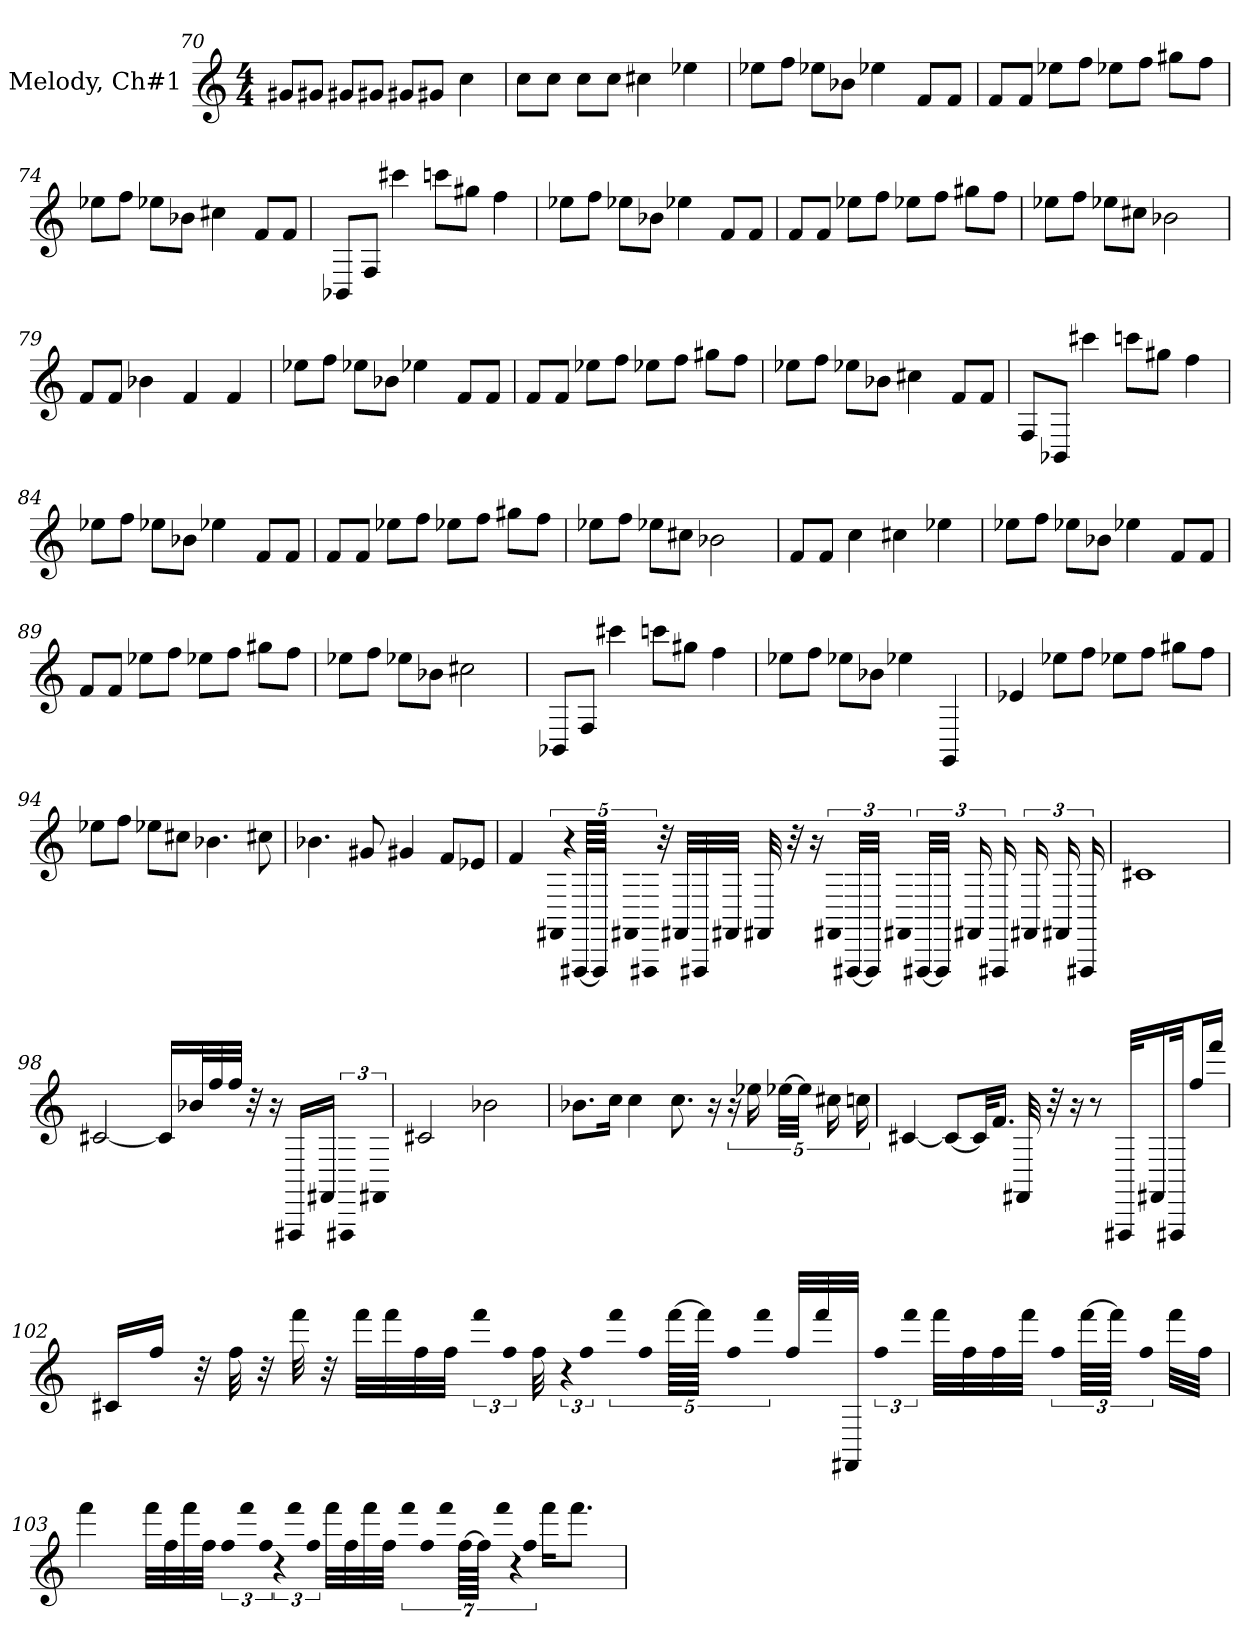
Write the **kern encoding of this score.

**kern
*part1
*staff1
*I"Melody, Ch#1
*M4/4
=70
8g#XL
8g#XJ
8g#XL
8g#XJ
8g#XL
8g#XJ
4cc
=71
8ccL
8ccJ
8ccL
8ccJ
4cc#X
4ee-X
=72
8ee-XL
8ffJ
8ee-XL
8b-XJ
4ee-X
8fL
8fJ
=73
8fL
8fJ
8ee-XL
8ffJ
8ee-XL
8ffJ
8gg#XL
8ffJ
=74
8ee-XL
8ffJ
8ee-XL
8b-XJ
4cc#X
8fL
8fJ
=75
8BB-XL
8FJ
4ccc#X
8cccL
8gg#XJ
4ff
=76
8ee-XL
8ffJ
8ee-XL
8b-XJ
4ee-X
8fL
8fJ
=77
8fL
8fJ
8ee-XL
8ffJ
8ee-XL
8ffJ
8gg#XL
8ffJ
=78
8ee-XL
8ffJ
8ee-XL
8cc#XJ
2b-X
=79
8fL
8fJ
4b-X
4f
4f
=80
8ee-XL
8ffJ
8ee-XL
8b-XJ
4ee-X
8fL
8fJ
=81
8fL
8fJ
8ee-XL
8ffJ
8ee-XL
8ffJ
8gg#XL
8ffJ
=82
8ee-XL
8ffJ
8ee-XL
8b-XJ
4cc#X
8fL
8fJ
=83
8FL
8BB-XJ
4ccc#X
8cccL
8gg#XJ
4ff
=84
8ee-XL
8ffJ
8ee-XL
8b-XJ
4ee-X
8fL
8fJ
=85
8fL
8fJ
8ee-XL
8ffJ
8ee-XL
8ffJ
8gg#XL
8ffJ
=86
8ee-XL
8ffJ
8ee-XL
8cc#XJ
2b-X
=87
8fL
8fJ
4cc
4cc#X
4ee-X
=88
8ee-XL
8ffJ
8ee-XL
8b-XJ
4ee-X
8fL
8fJ
=89
8fL
8fJ
8ee-XL
8ffJ
8ee-XL
8ffJ
8gg#XL
8ffJ
=90
8ee-XL
8ffJ
8ee-XL
8b-XJ
2cc#X
=91
8BB-XL
8FJ
4ccc#X
8cccL
8gg#XJ
4ff
=92
8ee-XL
8ffJ
8ee-XL
8b-XJ
4ee-X
4GG
=93
4e-X
8ee-XL
8ffJ
8ee-XL
8ffJ
8gg#XL
8ffJ
=94
8ee-XL
8ffJ
8ee-XL
8cc#XJ
4.b-X
8cc#X
=95
4.b-X
8g#X
4g#X
8fL
8e-XJ
=96
4f
!LO:N:vis=4
40FF#X
!LO:N:vis=4
40r
[80FFF#XLLLL
80FFF#JJJJ]
!LO:N:vis=4
40FF#X
!LO:N:vis=4
40FFF#X
32r
32FF#XLLL
32FFF#X
32FF#XJJJ
32FF#X
32r
16r
!LO:N:vis=4
24FF#X
[48FFF#XLLL
48FFF#JJJ]
!LO:N:vis=4
24FF#X
[48FFF#XLLL
48FFF#JJJ]
24FF#X
24FFF#X
24FF#X
24FF#X
24FFF#X
=97
1c#X
=98
[2c#X
16c#LL]
32b-XL
32ff
32ffJJJ
32r
16r
16FFF#XLL
16FF#XJJ
!LO:N:vis=4
24.FFF#X
!LO:N:vis=4
24.FF#X
=99
2c#X
2b-X
=100
8.b-XL
16ccJk
4cc
8.cc
16r
20r
20ee-X
[40ee-XLLL
40ee-JJJ]
20cc#X
20cc
=101
[4c#X
8c#L_
32c#KL]
16.fJJ
32FF#X
32r
16r
8r
32FFF#XKLL
16FF#X
32FFF#XJk
16ffL
16fffJJ
=102
16c#XLL
16ffJJ
32r
32ff
32r
32fff
32r
32fffLLL
32fff
32ff
32ffJJJ
!LO:N:vis=4
96.fff
!LO:N:vis=4
96.ff
32ff
!LO:N:vis=4
96.r
!LO:N:vis=4
96.ff
!LO:N:vis=4
40fff
!LO:N:vis=4
40ff
[80fffLLLL
80fffJJJJ]
!LO:N:vis=4
40ff
!LO:N:vis=4
40fff
32ffLLL
32fff
32FF#XJJJ
!LO:N:vis=4
96.ff
!LO:N:vis=4
96.fff
32fffLLL
32ff
32ff
32fffJJJ
!LO:N:vis=4
48ff
[96fffLLLL
96fffJJJJ]
!LO:N:vis=4
48ff
32fffLLL
32ffJJJ
=103
4fff
32fffLLL
32ff
32fff
32ffJJJ
!LO:N:vis=4
48ff
!LO:N:vis=4
48fff
!LO:N:vis=4
48ff
!LO:N:vis=4
48r
!LO:N:vis=4
48fff
!LO:N:vis=4
48ff
32fffLLL
32ff
32fff
32ffJJJ
!LO:N:vis=4
56fff
!LO:N:vis=4
56ff
!LO:N:vis=4
56fff
[112ffLLLL
112ffJJJJ]
!LO:N:vis=4
56fff
!LO:N:vis=4
56r
!LO:N:vis=4
56ff
16fffKL
8.fffJ
=
*-
